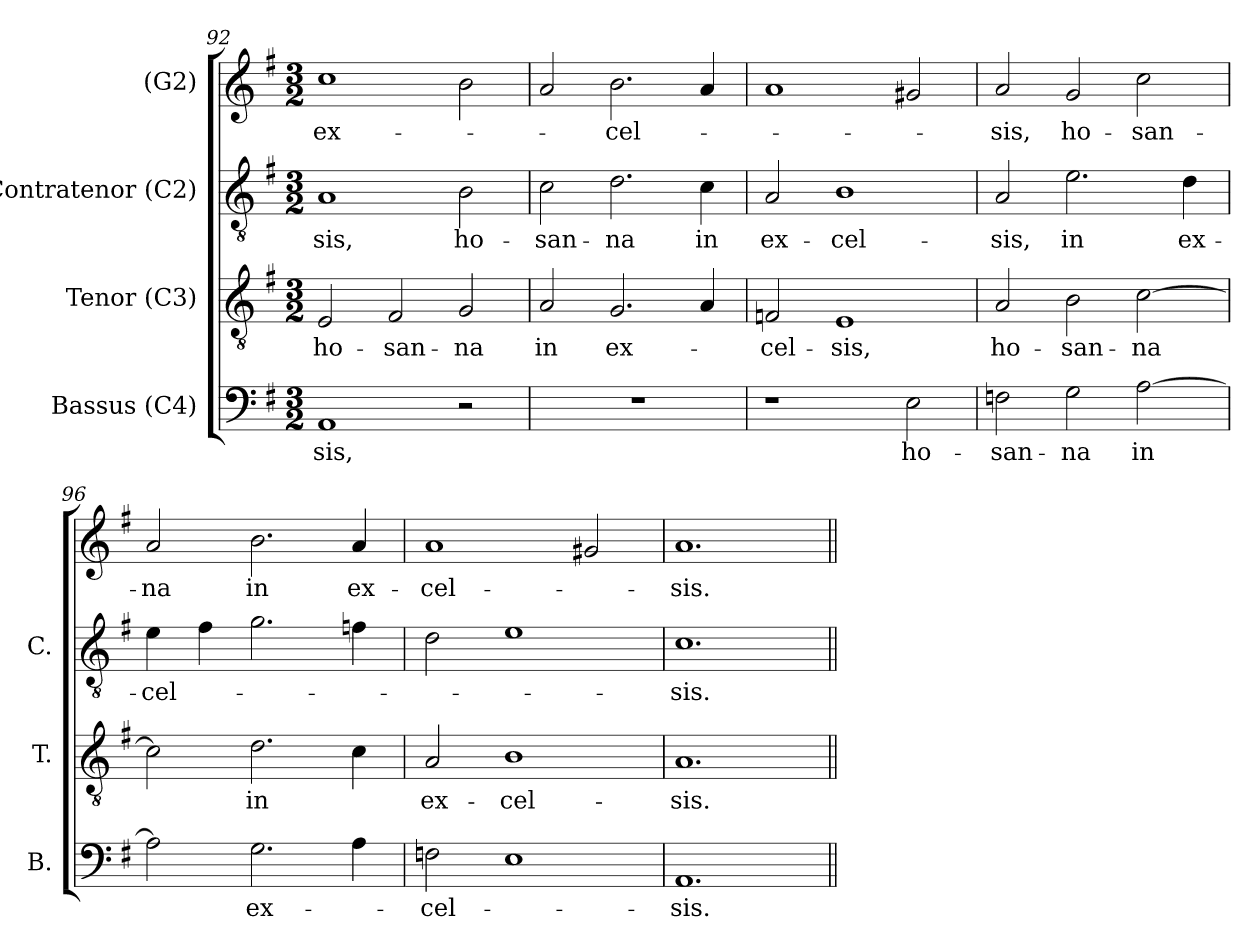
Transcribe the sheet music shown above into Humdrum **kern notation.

**kern	**text	**kern	**text	**kern	**text	**kern	**text
*part4	*part4	*part3	*part3	*part2	*part2	*part1	*part1
*staff4	*staff4	*staff3	*staff3	*staff2	*staff2	*staff1	*staff1
*I"Bassus (C4)	*	*I"Tenor (C3)	*	*I"Contratenor (C2)	*	*I"(G2)	*
*I'B.	*	*I'T.	*	*I'C.	*	*	*
!!LO:LB:g=z
*clefF4	*	*clefGv2	*	*clefGv2	*	*clefG2	*
*	*	*ITrd7c12	*	*ITrd7c12	*	*	*
*k[f#]	*	*k[f#]	*	*k[f#]	*	*k[f#]	*
*G:	*	*G:	*	*G:	*	*G:	*
*M3/2	*	*M3/2	*	*M3/2	*	*M3/2	*
=92	=92	=92	=92	=92	=92	=92	=92
!	!LO:LY:b:color=#000000	!	!	!	!	!	!
!	!	!	!LO:LY:b:color=#000000	!	!	!	!
!	!	!	!	!	!LO:LY:b:color=#000000	!	!
!	!	!	!	!	!	!	!LO:LY:b:color=#000000
1AAi	-sis,	2EEi/	ho-	1AAi	-sis,	1cci	ex-
!	!	!	!LO:LY:b:color=#000000	!	!	!	!
.	.	2FF#i/	-san-	.	.	.	.
!	!	!	!LO:LY:b:color=#000000	!	!	!	!
!	!	!	!	!	!LO:LY:b:color=#000000	!	!
2r	.	2GGi/	-na	2BBi\	ho-	2bi\	.
=93	=93	=93	=93	=93	=93	=93	=93
!LO:N:vis=1	!	!	!	!	!	!	!
!	!	!	!LO:LY:b:color=#000000	!	!	!	!
!	!	!	!	!	!LO:LY:b:color=#000000	!	!
1.r	.	2AAi/	in	2Ci\	-san-	2ai/	.
!	!	!	!LO:LY:b:color=#000000	!	!	!	!
!	!	!	!	!	!LO:LY:b:color=#000000	!	!
!	!	!	!	!	!	!	!LO:LY:b:color=#000000
.	.	2.GGi/	ex-	2.Di\	-na	2.bi\	-cel-
!	!	!	!	!	!LO:LY:b:color=#000000	!	!
.	.	4AAi/	.	4Ci\	in	4ai/	.
=94	=94	=94	=94	=94	=94	=94	=94
!	!	!	!LO:LY:b:color=#000000	!	!	!	!
!	!	!	!	!	!LO:LY:b:color=#000000	!	!
1r	.	2FFi/	-cel-	2AAi/	ex-	1ai	.
!	!	!	!LO:LY:b:color=#000000	!	!	!	!
!	!	!	!	!	!LO:LY:b:color=#000000	!	!
.	.	1EEi	-sis,	1BBi	-cel-	.	.
!	!LO:LY:b:color=#000000	!	!	!	!	!	!
2Ei\	ho-	.	.	.	.	2g#i/	.
=95	=95	=95	=95	=95	=95	=95	=95
!	!LO:LY:b:color=#000000	!	!	!	!	!	!
!	!	!	!LO:LY:b:color=#000000	!	!	!	!
!	!	!	!	!	!LO:LY:b:color=#000000	!	!
!	!	!	!	!	!	!	!LO:LY:b:color=#000000
2Fni\	-san-	2AAi/	ho-	2AAi/	-sis,	2ai/	-sis,
!	!LO:LY:b:color=#000000	!	!	!	!	!	!
!	!	!	!LO:LY:b:color=#000000	!	!	!	!
!	!	!	!	!	!LO:LY:b:color=#000000	!	!
!	!	!	!	!	!	!	!LO:LY:b:color=#000000
2Gi\	-na	2BBi\	-san-	2.Ei\	in	2gi/	ho-
!	!LO:LY:b:color=#000000	!	!	!	!	!	!
!	!	!	!LO:LY:b:color=#000000	!	!	!	!
!	!	!	!	!	!	!	!LO:LY:b:color=#000000
[2Ai\	in	[2Ci\	-na	.	.	2cci\	-san-
!	!	!	!	!	!LO:LY:b:color=#000000	!	!
.	.	.	.	4Di\	ex-	.	.
=96	=96	=96	=96	=96	=96	=96	=96
!	!	!	!	!	!LO:LY:b:color=#000000	!	!
!	!	!	!	!	!	!	!LO:LY:b:color=#000000
2Ai\]	.	2Ci\]	.	4Ei\	-cel-	2ai/	-na
.	.	.	.	4F#i\	.	.	.
!	!LO:LY:b:color=#000000	!	!	!	!	!	!
!	!	!	!LO:LY:b:color=#000000	!	!	!	!
!	!	!	!	!	!	!	!LO:LY:b:color=#000000
2.Gi\	ex-	2.Di\	in	2.Gi\	.	2.bi\	in
!	!	!	!	!	!	!	!LO:LY:b:color=#000000
4Ai\	.	4Ci\	.	4Fi\	.	4ai/	ex-
=97	=97	=97	=97	=97	=97	=97	=97
!	!LO:LY:b:color=#000000	!	!	!	!	!	!
!	!	!	!LO:LY:b:color=#000000	!	!	!	!
!	!	!	!	!	!	!	!LO:LY:b:color=#000000
2Fni\	-cel-	2AAi/	ex-	2Di\	.	1ai	-cel-
!	!	!	!LO:LY:b:color=#000000	!	!	!	!
1Ei	.	1BBi	-cel-	1Ei	.	.	.
.	.	.	.	.	.	2g#i/	.
=98	=98	=98	=98	=98	=98	=98	=98
!	!LO:LY:b:color=#000000	!	!	!	!	!	!
!	!	!	!LO:LY:b:color=#000000	!	!	!	!
!	!	!	!	!	!LO:LY:b:color=#000000	!	!
!	!	!	!	!	!	!	!LO:LY:b:color=#000000
1.AAi	-sis.	1.AAi	-sis.	1.Ci	-sis.	1.ai	-sis.
=||	=||	=||	=||	=||	=||	=||	=||
*-	*-	*-	*-	*-	*-	*-	*-
